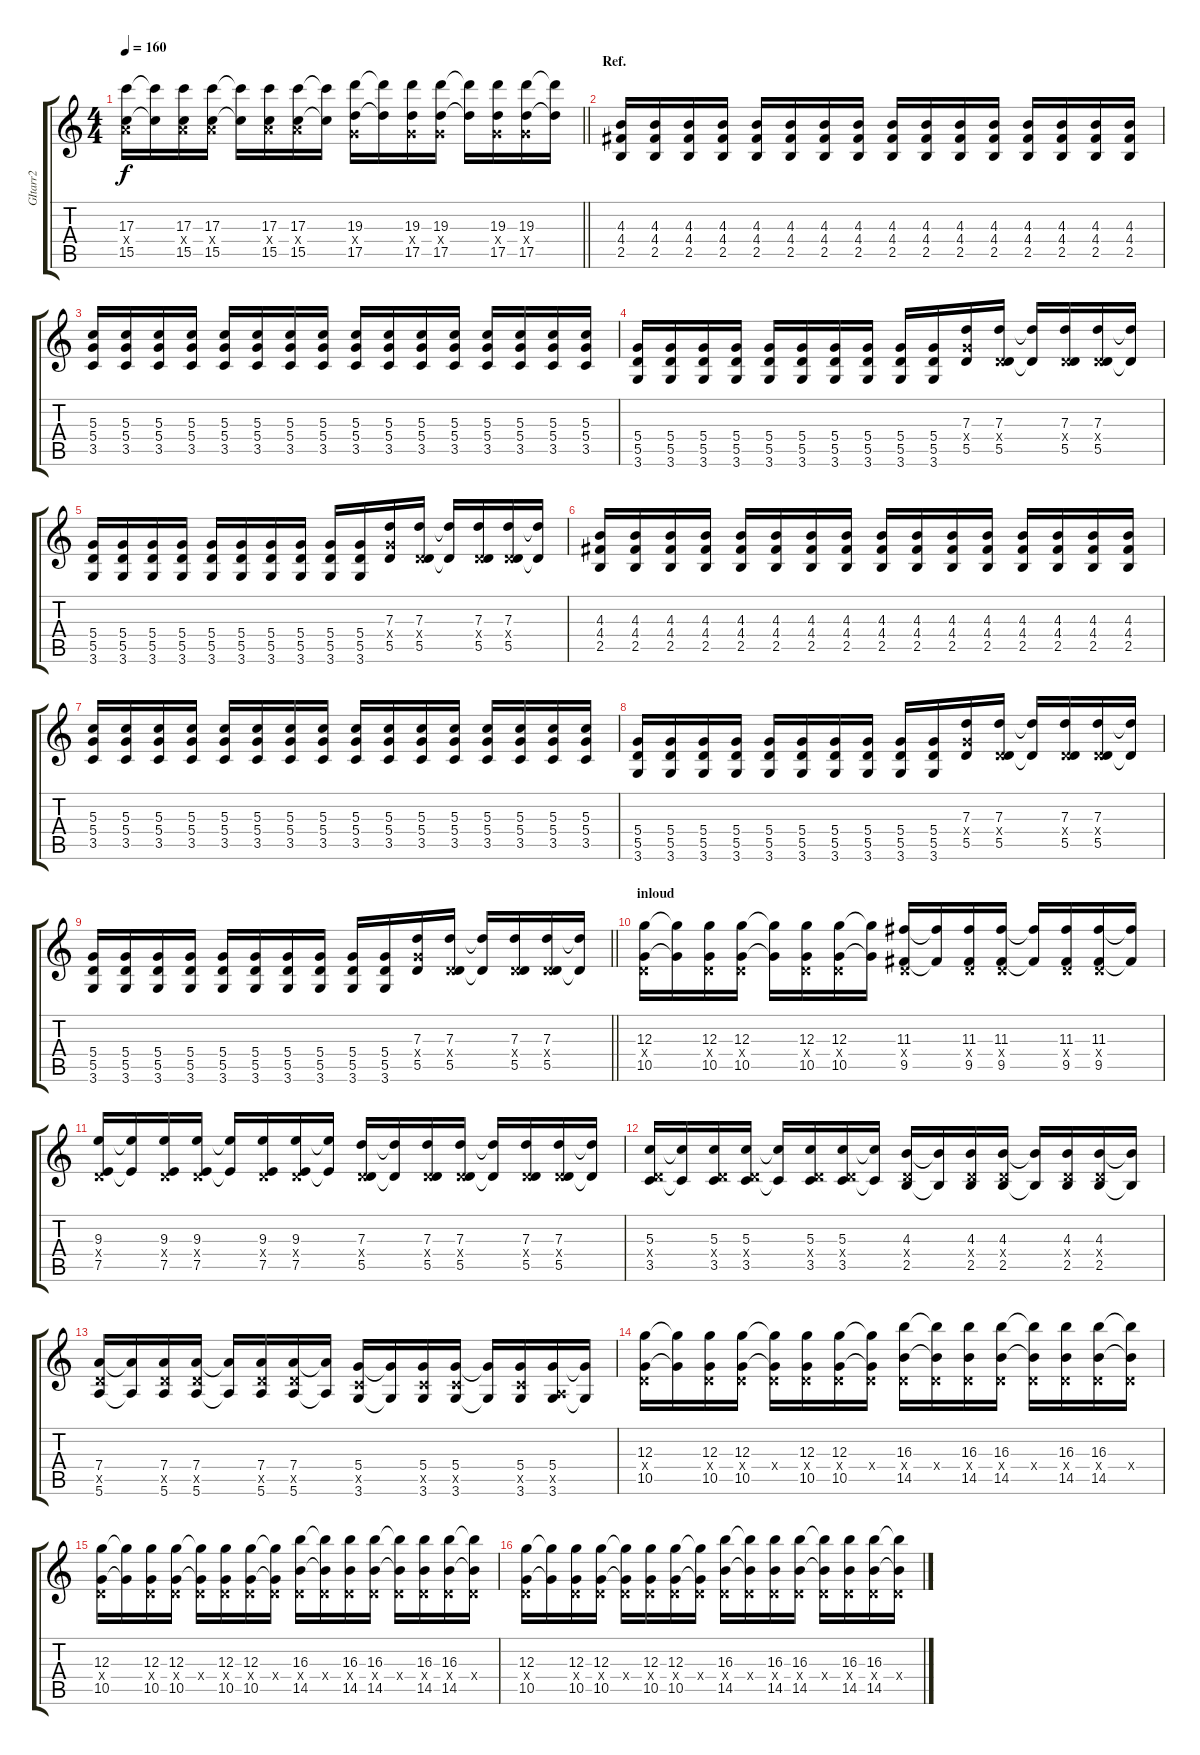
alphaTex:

\track ("GItarr2" "GItarr2") {instrument distortionguitar}
\staff {score tabs}
\tuning (E4 B3 G3 D3 A2 E2) {hide}
\ts (4 4)
\tempo 160
\clef g2
\barLineRight lightlight
\ks c
(17.3 7.4{x} 15.5).16{dy f} (17.3{t} 15.5{t}).16 (17.3 7.4{x} 15.5).16 (17.3 7.4{x} 15.5).16 (17.3{t} 15.5{t}).16 (17.3 7.4{x} 15.5).16 (17.3 7.4{x} 15.5).16 (17.3{t} 15.5{t}).16 (19.3 5.4{x} 17.5).16 (19.3{t} 17.5{t}).16 (19.3 5.4{x} 17.5).16 (19.3 5.4{x} 17.5).16 (19.3{t} 17.5{t}).16 (19.3 5.4{x} 17.5).16 (19.3 5.4{x} 17.5).16 (19.3{t} 17.5{t}).16 |
\section ("" "Ref.")
(4.3 4.4 2.5).16 (4.3 4.4 2.5).16 (4.3 4.4 2.5).16 (4.3 4.4 2.5).16 (4.3 4.4 2.5).16 (4.3 4.4 2.5).16 (4.3 4.4 2.5).16 (4.3 4.4 2.5).16 (4.3 4.4 2.5).16 (4.3 4.4 2.5).16 (4.3 4.4 2.5).16 (4.3 4.4 2.5).16 (4.3 4.4 2.5).16 (4.3 4.4 2.5).16 (4.3 4.4 2.5).16 (4.3 4.4 2.5).16 |
(5.3 5.4 3.5).16 (5.3 5.4 3.5).16 (5.3 5.4 3.5).16 (5.3 5.4 3.5).16 (5.3 5.4 3.5).16 (5.3 5.4 3.5).16 (5.3 5.4 3.5).16 (5.3 5.4 3.5).16 (5.3 5.4 3.5).16 (5.3 5.4 3.5).16 (5.3 5.4 3.5).16 (5.3 5.4 3.5).16 (5.3 5.4 3.5).16 (5.3 5.4 3.5).16 (5.3 5.4 3.5).16 (5.3 5.4 3.5).16 |
(5.4 5.5 3.6).16 (5.4 5.5 3.6).16 (5.4 5.5 3.6).16 (5.4 5.5 3.6).16 (5.4 5.5 3.6).16 (5.4 5.5 3.6).16 (5.4 5.5 3.6).16 (5.4 5.5 3.6).16 (5.4 5.5 3.6).16 (5.4 5.5 3.6).16 (7.3 5.4{x} 5.5).16 (7.3 0.4{x} 5.5).16 (7.3{t} 5.5{t}).16 (7.3 0.4{x} 5.5).16 (7.3 0.4{x} 5.5).16 (7.3{t} 5.5{t}).16 |
(5.4 5.5 3.6).16 (5.4 5.5 3.6).16 (5.4 5.5 3.6).16 (5.4 5.5 3.6).16 (5.4 5.5 3.6).16 (5.4 5.5 3.6).16 (5.4 5.5 3.6).16 (5.4 5.5 3.6).16 (5.4 5.5 3.6).16 (5.4 5.5 3.6).16 (7.3 5.4{x} 5.5).16 (7.3 0.4{x} 5.5).16 (7.3{t} 5.5{t}).16 (7.3 0.4{x} 5.5).16 (7.3 0.4{x} 5.5).16 (7.3{t} 5.5{t}).16 |
(4.3 4.4 2.5).16 (4.3 4.4 2.5).16 (4.3 4.4 2.5).16 (4.3 4.4 2.5).16 (4.3 4.4 2.5).16 (4.3 4.4 2.5).16 (4.3 4.4 2.5).16 (4.3 4.4 2.5).16 (4.3 4.4 2.5).16 (4.3 4.4 2.5).16 (4.3 4.4 2.5).16 (4.3 4.4 2.5).16 (4.3 4.4 2.5).16 (4.3 4.4 2.5).16 (4.3 4.4 2.5).16 (4.3 4.4 2.5).16 |
(5.3 5.4 3.5).16 (5.3 5.4 3.5).16 (5.3 5.4 3.5).16 (5.3 5.4 3.5).16 (5.3 5.4 3.5).16 (5.3 5.4 3.5).16 (5.3 5.4 3.5).16 (5.3 5.4 3.5).16 (5.3 5.4 3.5).16 (5.3 5.4 3.5).16 (5.3 5.4 3.5).16 (5.3 5.4 3.5).16 (5.3 5.4 3.5).16 (5.3 5.4 3.5).16 (5.3 5.4 3.5).16 (5.3 5.4 3.5).16 |
(5.4 5.5 3.6).16 (5.4 5.5 3.6).16 (5.4 5.5 3.6).16 (5.4 5.5 3.6).16 (5.4 5.5 3.6).16 (5.4 5.5 3.6).16 (5.4 5.5 3.6).16 (5.4 5.5 3.6).16 (5.4 5.5 3.6).16 (5.4 5.5 3.6).16 (7.3 5.4{x} 5.5).16 (7.3 0.4{x} 5.5).16 (7.3{t} 5.5{t}).16 (7.3 0.4{x} 5.5).16 (7.3 0.4{x} 5.5).16 (7.3{t} 5.5{t}).16 |
\barLineRight lightlight
(5.4 5.5 3.6).16 (5.4 5.5 3.6).16 (5.4 5.5 3.6).16 (5.4 5.5 3.6).16 (5.4 5.5 3.6).16 (5.4 5.5 3.6).16 (5.4 5.5 3.6).16 (5.4 5.5 3.6).16 (5.4 5.5 3.6).16 (5.4 5.5 3.6).16 (7.3 5.4{x} 5.5).16 (7.3 0.4{x} 5.5).16 (7.3{t} 5.5{t}).16 (7.3 0.4{x} 5.5).16 (7.3 0.4{x} 5.5).16 (7.3{t} 5.5{t}).16 |
\section ("" "inloud")
(12.3 0.4{x} 10.5).16 (12.3{t} 10.5{t}).16 (12.3 0.4{x} 10.5).16 (12.3 0.4{x} 10.5).16 (12.3{t} 10.5{t}).16 (12.3 0.4{x} 10.5).16 (12.3 0.4{x} 10.5).16 (12.3{t} 10.5{t}).16 (11.3 0.4{x} 9.5).16 (11.3{t} 9.5{t}).16 (11.3 0.4{x} 9.5).16 (11.3 0.4{x} 9.5).16 (11.3{t} 9.5{t}).16 (11.3 0.4{x} 9.5).16 (11.3 0.4{x} 9.5).16 (11.3{t} 9.5{t}).16 |
(9.3 0.4{x} 7.5).16 (9.3{t} 7.5{t}).16 (9.3 0.4{x} 7.5).16 (9.3 0.4{x} 7.5).16 (9.3{t} 7.5{t}).16 (9.3 0.4{x} 7.5).16 (9.3 0.4{x} 7.5).16 (9.3{t} 7.5{t}).16 (7.3 0.4{x} 5.5).16 (7.3{t} 5.5{t}).16 (7.3 0.4{x} 5.5).16 (7.3 0.4{x} 5.5).16 (7.3{t} 5.5{t}).16 (7.3 0.4{x} 5.5).16 (7.3 0.4{x} 5.5).16 (7.3{t} 5.5{t}).16 |
(5.3 0.4{x} 3.5).16 (5.3{t} 3.5{t}).16 (5.3 0.4{x} 3.5).16 (5.3 0.4{x} 3.5).16 (5.3{t} 3.5{t}).16 (5.3 0.4{x} 3.5).16 (5.3 0.4{x} 3.5).16 (5.3{t} 3.5{t}).16 (4.3 0.4{x} 2.5).16 (4.3{t} 2.5{t}).16 (4.3 0.4{x} 2.5).16 (4.3 0.4{x} 2.5).16 (4.3{t} 2.5{t}).16 (4.3 0.4{x} 2.5).16 (4.3 0.4{x} 2.5).16 (4.3{t} 2.5{t}).16 |
(7.4 5.5{x} 5.6).16 (7.4{t} 5.6{t}).16 (7.4 5.5{x} 5.6).16 (7.4 5.5{x} 5.6).16 (7.4{t} 5.6{t}).16 (7.4 5.5{x} 5.6).16 (7.4 5.5{x} 5.6).16 (7.4{t} 5.6{t}).16 (5.4 3.5{x} 3.6).16 (5.4{t} 3.6{t}).16 (5.4 3.5{x} 3.6).16 (5.4 3.5{x} 3.6).16 (5.4{t} 3.6{t}).16 (5.4 3.5{x} 3.6).16 (5.4 0.5{x} 3.6).16 (5.4{t} 3.6{t}).16 |
(12.3 0.4{x} 10.5).16 (12.3{t} 10.5{t}).16 (12.3 0.4{x} 10.5).16 (12.3 0.4{x} 10.5).16 (12.3{t} 0.4{x} 10.5{t}).16 (12.3 0.4{x} 10.5).16 (12.3 0.4{x} 10.5).16 (12.3{t} 0.4{x} 10.5{t}).16 (16.3 0.4{x} 14.5).16 (16.3{t} 0.4{x} 14.5{t}).16 (16.3 0.4{x} 14.5).16 (16.3 0.4{x} 14.5).16 (16.3{t} 0.4{x} 14.5{t}).16 (16.3 0.4{x} 14.5).16 (16.3 0.4{x} 14.5).16 (16.3{t} 0.4{x} 14.5{t}).16 |
(12.3 0.4{x} 10.5).16 (12.3{t} 10.5{t}).16 (12.3 0.4{x} 10.5).16 (12.3 0.4{x} 10.5).16 (12.3{t} 0.4{x} 10.5{t}).16 (12.3 0.4{x} 10.5).16 (12.3 0.4{x} 10.5).16 (12.3{t} 0.4{x} 10.5{t}).16 (16.3 0.4{x} 14.5).16 (16.3{t} 0.4{x} 14.5{t}).16 (16.3 0.4{x} 14.5).16 (16.3 0.4{x} 14.5).16 (16.3{t} 0.4{x} 14.5{t}).16 (16.3 0.4{x} 14.5).16 (16.3 0.4{x} 14.5).16 (16.3{t} 0.4{x} 14.5{t}).16 |
(12.3 0.4{x} 10.5).16 (12.3{t} 10.5{t}).16 (12.3 0.4{x} 10.5).16 (12.3 0.4{x} 10.5).16 (12.3{t} 0.4{x} 10.5{t}).16 (12.3 0.4{x} 10.5).16 (12.3 0.4{x} 10.5).16 (12.3{t} 0.4{x} 10.5{t}).16 (16.3 0.4{x} 14.5).16 (16.3{t} 0.4{x} 14.5{t}).16 (16.3 0.4{x} 14.5).16 (16.3 0.4{x} 14.5).16 (16.3{t} 0.4{x} 14.5{t}).16 (16.3 0.4{x} 14.5).16 (16.3 0.4{x} 14.5).16 (16.3{t} 0.4{x} 14.5{t}).16
